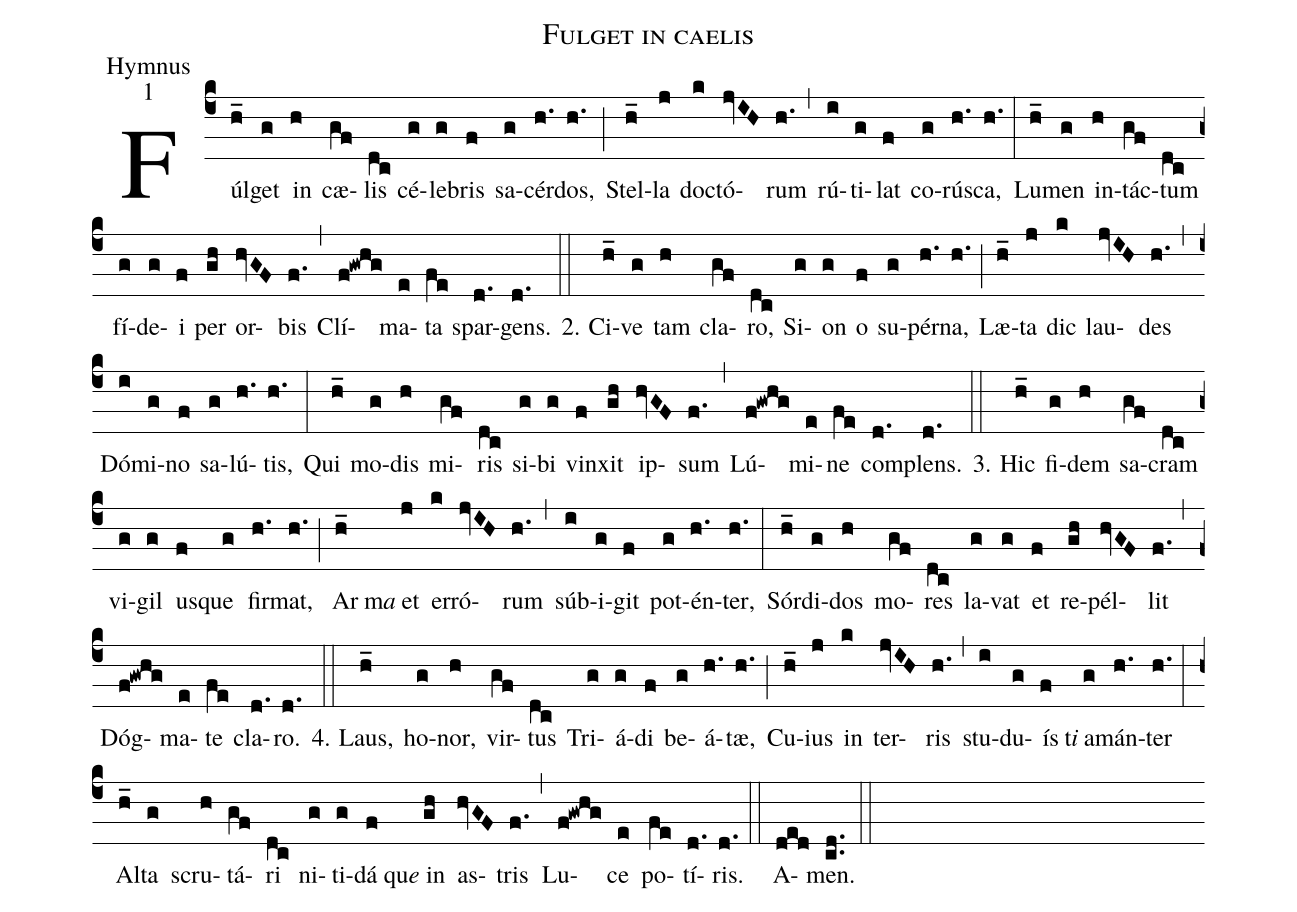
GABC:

name:Fulget in caelis;
office-part:Hymnus;
mode:1;
%%
(c4)Fúl(h_)get(g) in(h) cæ(gf)lis(dc) cé(g)le(g)bris(f) sa(g)cér(h.)dos,(h.) (;)
Stel(h_)la(j) doc(k)tó(jvIH)rum(h.) (,) rú(i)ti(g)lat(f) co(g)rús(h.)ca,(h.) (:)
Lu(h_)men(g) in(h)tác(gf)tum(dc) fí(g)de(g)i(f) per(gh) or(hvGF)bis(f.) (,)
Clí(f!gwhg)ma(e)ta(fe) spar(d.)gens.(d.) (::)

2. Ci(h_)ve(g) tam(h) cla(gf)ro,(dc) Si(g)on(g) o(f) su(g)pér(h.)na,(h.) (;)
Læ(h_)ta(j) dic(k) lau(jvIH)des(h.) (,) Dó(i)mi(g)no(f) sa(g)lú(h.)tis,(h.) (:)
Qui(h_) mo(g)dis(h) mi(gf)ris(dc) si(g)bi(g) vin(f)xit(gh) ip(hvGF)sum(f.) (,)
Lú(f!gwhg)mi(e)ne(fe) com(d.)plens.(d.) (::)

3. Hic(h_) fi(g)dem(h) sa(gf)cram(dc) vi(g)gil(g) us(f)que(g) fir(h.)mat,(h.) (;)
Ar(h_)m<i>a</i>() et(j) er(k)ró(jvIH)rum(h.) (,) súb(i)i(g)git(f) pot(g)én(h.)ter,(h.) (:)
Sór(h_)di(g)dos(h) mo(gf)res(dc) la(g)vat(g) et(f) re(gh)pél(hvGF)lit(f.) (,)
Dóg(f!gwhg)ma(e)te(fe) cla(d.)ro.(d.) (::)

4. Laus,(h_) ho(g)nor,(h) vir(gf)tus(dc) Tri(g)á(g)di(f) be(g)á(h.)tæ,(h.) (;)
Cu(h_)ius(j) in(k) ter(jvIH)ris(h.) (,) stu(i)du(g)ís(f)t<i>i</i>() a(g)mán(h.)ter(h.) (:)
Al(h_)ta(g) scru(h)tá(gf)ri(dc) ni(g)ti(g)dá(f)qu<i>e</i>() in(gh) as(hvGF)tris(f.) (,)
Lu(f!gwhg)ce(e) po(fe)tí(d.)ris.(d.) (::)
A(ded)men.(cd..) (::)
